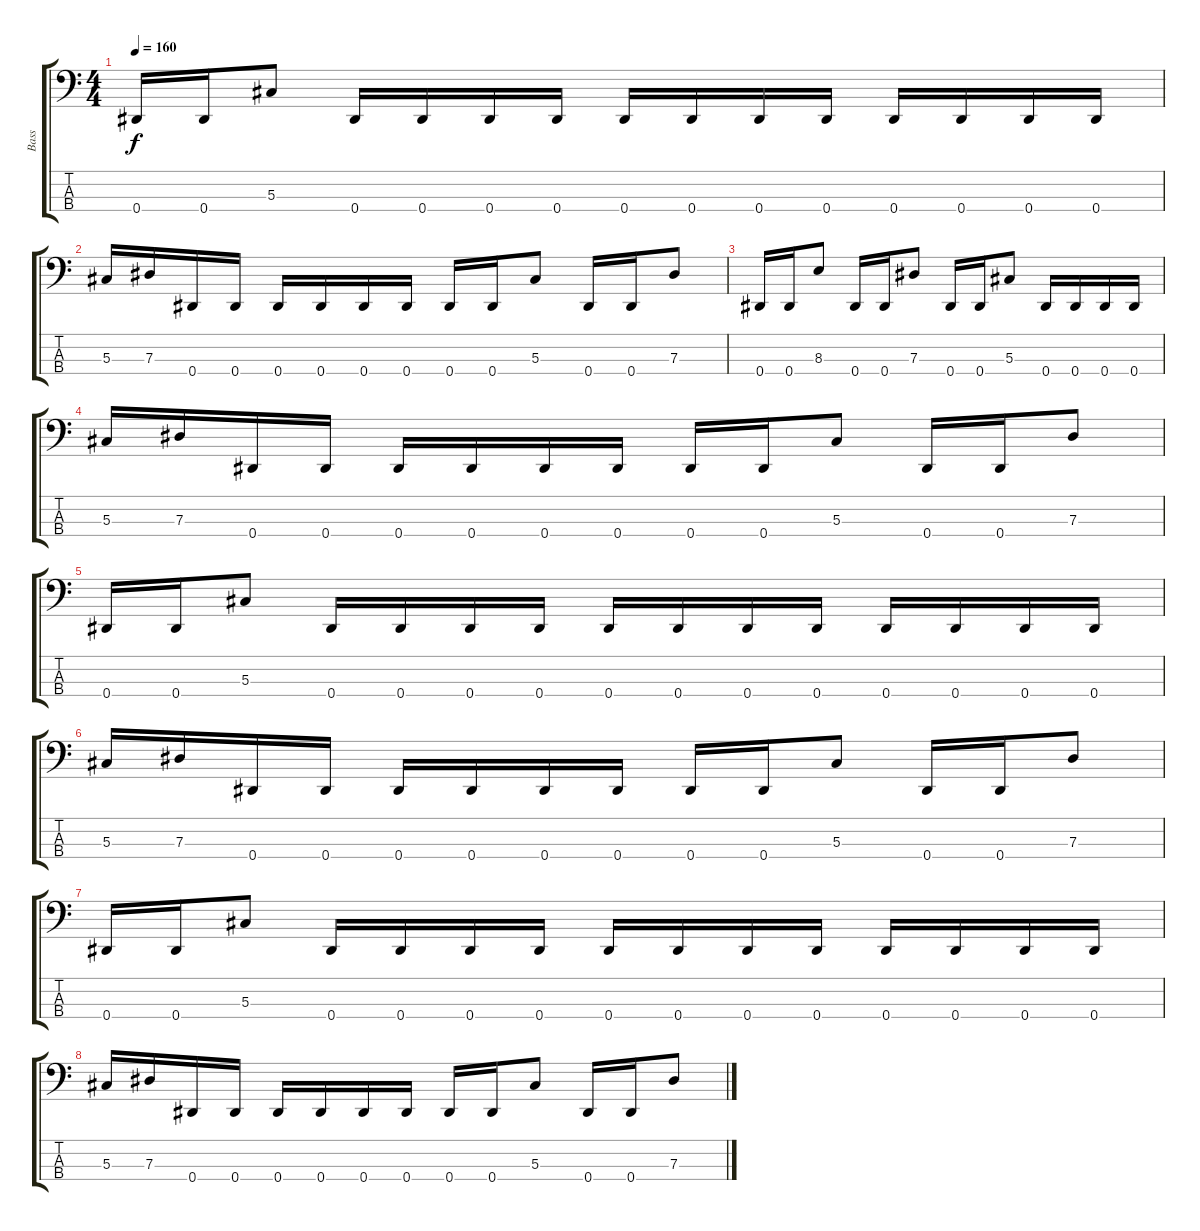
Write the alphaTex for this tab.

\track ("Bass" "Bass") {instrument electricbasspick}
\staff {score tabs}
\tuning (Gb2 Db2 Ab1 Eb1) {hide}
\ts (4 4)
\tempo 160
\clef f4
\ks c
0.4.16{dy f} 0.4.16 5.3.8 0.4.16 0.4.16 0.4.16 0.4.16 0.4.16 0.4.16 0.4.16 0.4.16 0.4.16 0.4.16 0.4.16 0.4.16 |
5.3.16 7.3.16 0.4.16 0.4.16 0.4.16 0.4.16 0.4.16 0.4.16 0.4.16 0.4.16 5.3.8 0.4.16 0.4.16 7.3.8 |
0.4.16 0.4.16 8.3.8 0.4.16 0.4.16 7.3.8 0.4.16 0.4.16 5.3.8 0.4.16 0.4.16 0.4.16 0.4.16 |
5.3.16 7.3.16 0.4.16 0.4.16 0.4.16 0.4.16 0.4.16 0.4.16 0.4.16 0.4.16 5.3.8 0.4.16 0.4.16 7.3.8 |
0.4.16 0.4.16 5.3.8 0.4.16 0.4.16 0.4.16 0.4.16 0.4.16 0.4.16 0.4.16 0.4.16 0.4.16 0.4.16 0.4.16 0.4.16 |
5.3.16 7.3.16 0.4.16 0.4.16 0.4.16 0.4.16 0.4.16 0.4.16 0.4.16 0.4.16 5.3.8 0.4.16 0.4.16 7.3.8 |
0.4.16 0.4.16 5.3.8 0.4.16 0.4.16 0.4.16 0.4.16 0.4.16 0.4.16 0.4.16 0.4.16 0.4.16 0.4.16 0.4.16 0.4.16 |
5.3.16 7.3.16 0.4.16 0.4.16 0.4.16 0.4.16 0.4.16 0.4.16 0.4.16 0.4.16 5.3.8 0.4.16 0.4.16 7.3.8
